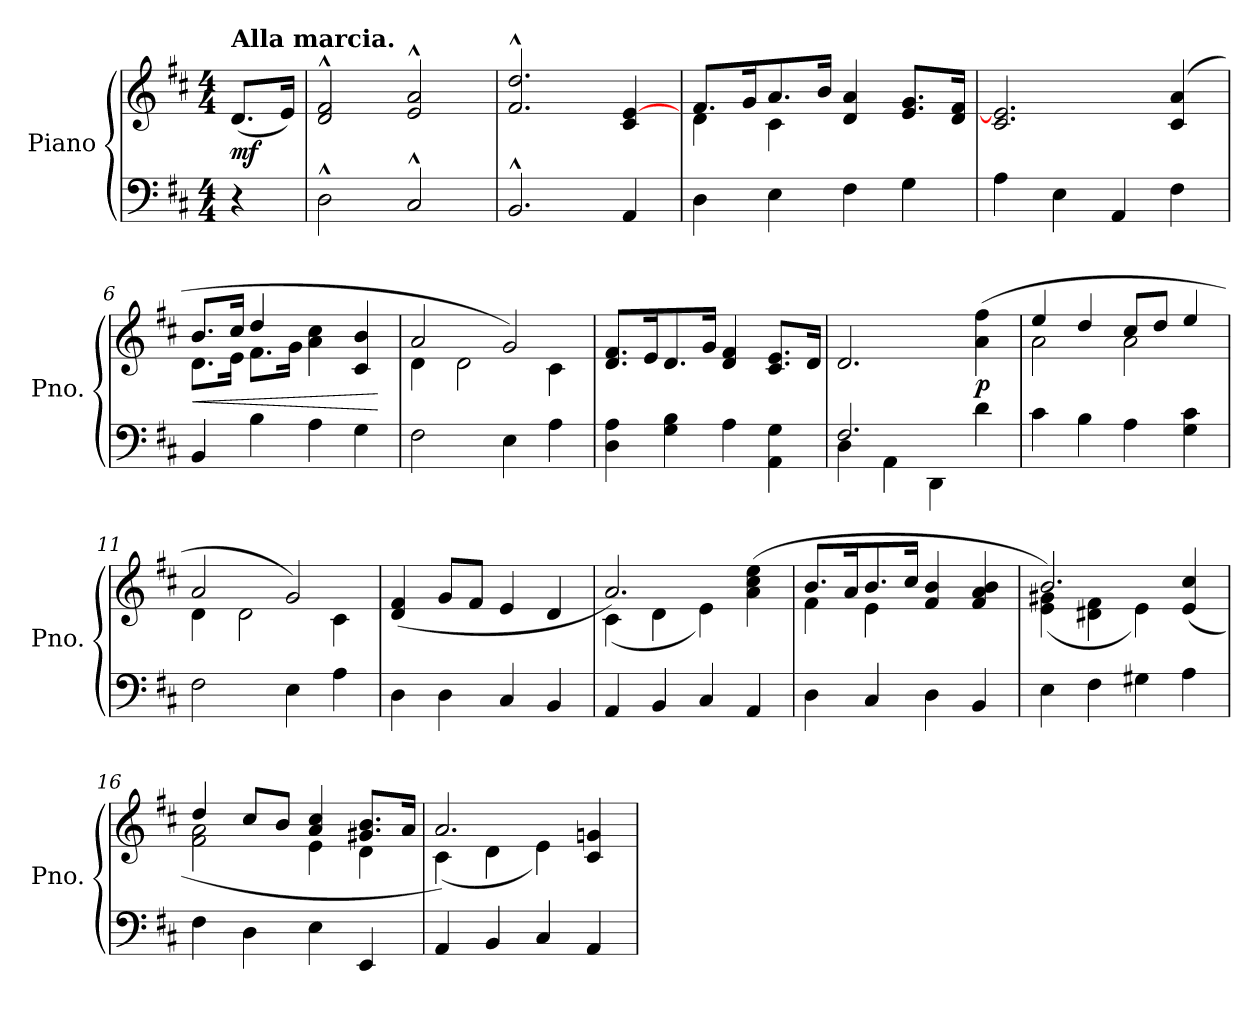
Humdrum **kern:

**kern	**kern	**dynam
*part1	*part1	*part1
*staff2	*staff1	*staff1/2
*I"Piano	*	*
*I'Pno.	*	*
*clefF4	*clefG2	*
*k[f#c#]	*k[f#c#]	*
*M4/4	*M4/4	*
*MM110	*MM110	*
=1	=1	=1
!	!LO:TX:a:B:t=Alla marcia.	!
!	!	!LO:DY:b
4r	(<8.d/L	mf
.	16e/Jk)	.
=2	=2	=2
2D<^^\	2d/^^ 2f#/^^	.
2C#<^^/	2e/^^ 2a/^^	.
=3	=3	=3
2.BB<^^/	2.f#/^^ 2.dd/^^	.
4AA/	4c#/ [4e/	.
=4	=4	=4
*	*^	*
4D<\	8.f#/L	4d<\	.
.	16g/K	.	.
4E<\	8.a/	4c#\	.
.	16b/Jk	.	.
4F#<\	4d/ 4a/	2ryy	.
4G<\	8.e/ 8.g/L	.	.
.	16d/ 16f#/Jk	.	.
*	*v	*v	*
=5	=5	=5
4A<\	2.c#/ 2.e/]	.
4E<\	.	.
4AA</	.	.
4F#\	(>4c#/ 4a/	.
!!LO:LB:g=z
=6	=6	=6
!	!	!LO:HP:b
*	*^	*
4BB/	8.b/L	8.d<\L	<
.	16cc#/Jk	16e<\Jk	.
4B\	4dd/	8.f#<\L	.
.	.	16g<\Jk	.
4A\	4a\ 4cc#\	2ryy	.
4G\	4c#/ 4b/	.	.
*	*v	*v	*
.	.	[
=7	=7	=7
*	*^	*
2F#\	2a/	4d\	.
.	.	2d<\	.
4E\	2g/)	.	.
4A\	.	4c#<\	.
*	*v	*v	*
=8	=8	=8
4D\ 4A\	8.d/ 8.f#/L	.
.	16e/K	.
4G\ 4B\	8.d/	.
.	16g/Jk	.
4A\	4d/ 4f#/	.
4AA\ 4G\	8.c#/ 8.e/L	.
.	16d/Jk	.
=9	=9	=9
*^	*	*
2.F#/	4D\	2.d/	.
.	4AA\	.	.
.	4DD\	.	.
!	!	!	!LO:DY:b
4d\	4ryy	(>4a\ 4ff#\	p
*v	*v	*	*
!!LO:LB:g=z
=10	=10	=10
*	*^	*
4c#\	4ee/	2a\	.
4B\	4dd/	.	.
4A\	8cc#/L	2a\	.
.	8dd/J	.	.
4G\ 4c#\	4ee/	.	.
=11	=11	=11	=11
2F#\	2a/	4d<\	.
.	.	2d<\	.
4E\	2g/)	.	.
4A\	.	4c#<\	.
*	*v	*v	*
=12	=12	=12
4D\	(>4d/ 4f#/	.
4D\	8g/L	.
.	8f#/J	.
4C#/	4e/	.
4BB/	4d/	.
=13	=13	=13
*	*^	*
4AA/	2.a/)	(<4c#<\	.
4BB/	.	4d<\	.
4C#/	.	4e\)	.
4AA/	(>4a\ 4cc#\ 4ee\	4ryy	.
!!LO:LB:g=z	!!
=14	=14	=14	=14
4D\	8.b/L	4f#<\	.
.	16a/K	.	.
4C#/	8.b/	4e<\	.
.	16cc#/Jk	.	.
4D\	4f#/ 4b/	2ryy	.
4BB/	4f#/ 4a/ 4b/	.	.
=15	=15	=15	=15
4E\	2.b/)	(<4e\<< 4g#X\<<	.
4F#\	.	4d#X\<< 4f#\<<	.
4G#X\	.	4e\)	.
4A\	(>4e/ 4cc#/	4ryy	.
=16	=16	=16	=16
4F#\	4dd/	2f#\ 2a\	.
4D\	8cc#/L	.	.
.	8b/J	.	.
4E\	4a/ 4cc#/	4e\	.
4EE/	8.g#X/ 8.b/L	4d<\	.
.	16a/Jk	.	.
=17	=17	=17	=17
4AA/	2.a/)	(<4c#<\	.
4BB/	.	4d\	.
4C#/	.	4e\)	.
4AA/	4c#/ 4gn/	4ryy	.
*	*v	*v	*
=	=	=
*-	*-	*-
